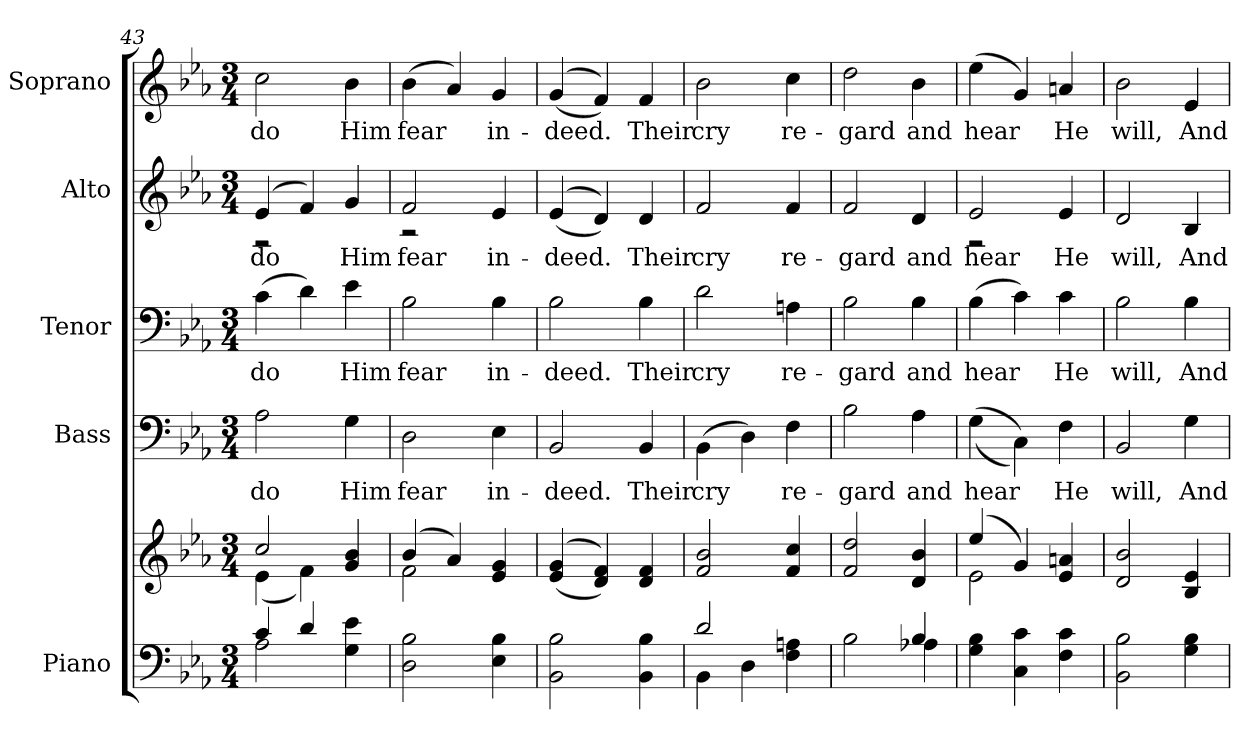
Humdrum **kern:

**kern	**kern	**kern	**text	**kern	**text	**kern	**text	**kern	**text
*part5	*part5	*part4	*part4	*part3	*part3	*part2	*part2	*part1	*part1
*staff6	*staff5	*staff4	*staff4	*staff3	*staff3	*staff2	*staff2	*staff1	*staff1
*I"Piano	*	*I"Bass	*	*I"Tenor	*	*I"Alto	*	*I"Soprano	*
*I'Pno.	*	*I'B.	*	*I'T.	*	*I'A.	*	*I'S.	*
!!LO:PB:g=z
*clefF4	*clefG2	*clefF4	*	*clefF4	*	*clefG2	*	*clefG2	*
*k[b-e-a-]	*k[b-e-a-]	*k[b-e-a-]	*	*k[b-e-a-]	*	*k[b-e-a-]	*	*k[b-e-a-]	*
*c:	*c:	*c:	*	*c:	*	*c:	*	*c:	*
*M3/4	*M3/4	*M3/4	*	*M3/4	*	*M3/4	*	*M3/4	*
=43	=43	=43	=43	=43	=43	=43	=43	=43	=43
*^	*^	*	*	*	*	*	*	*	*
!	!	!	!	!	!LO:LY:b:color=#000000	!	!	!	!	!	!
!	!	!	!	!	!	!	!LO:LY:b:color=#000000	!	!	!	!
!	!	!	!	!	!	!	!	!	!LO:LY:b:color=#000000	!	!
*	*	*	*	*	*	*	*	*^	*	*	*
!	!	!	!	!	!	!	!	!	!	!	!	!LO:LY:b:color=#000000
4ci/	2A-i\	2cci/	(4e-i\	2A-i\	do	(4ci\	do	(4e-i/	2r	do	2cci\	do
4di/	.	.	4fi\)	.	.	4di\)	.	4fi/)	.	.	.	.
!	!	!	!	!	!LO:LY:b:color=#000000	!	!	!	!	!	!	!
!	!	!	!	!	!	!	!LO:LY:b:color=#000000	!	!	!	!	!
!	!	!	!	!	!	!	!	!	!	!LO:LY:b:color=#000000	!	!
!	!	!	!	!	!	!	!	!	!	!	!	!LO:LY:b:color=#000000
4Gi\ 4e-i	4ryy	4gi/ 4b-i	4ryy	4Gi\	Him	4e-i\	Him	4gi/	4ryy	Him	4b-i\	Him
*v	*v	*	*	*	*	*	*	*	*	*	*	*
=44	=44	=44	=44	=44	=44	=44	=44	=44	=44	=44	=44
*^	*	*	*	*	*	*	*	*	*	*	*
!	!	!	!	!	!LO:LY:b:color=#000000	!	!	!	!	!	!	!
*v	*v	*	*	*	*	*	*	*	*	*	*	*
*^	*	*	*	*	*	*	*	*	*	*	*
!	!	!	!	!	!	!	!LO:LY:b:color=#000000	!	!	!	!	!
*v	*v	*	*	*	*	*	*	*	*	*	*	*
*^	*	*	*	*	*	*	*	*	*	*	*
!	!	!	!	!	!	!	!	!	!	!LO:LY:b:color=#000000	!	!
*v	*v	*	*	*	*	*	*	*	*	*	*	*
*^	*	*	*	*	*	*	*	*	*	*	*
!	!	!	!	!	!	!	!	!	!	!	!	!LO:LY:b:color=#000000
*v	*v	*	*	*	*	*	*	*	*	*	*	*
2Di\ 2B-i	(4b-i/	2fi\	2Di\	fear	2B-i\	fear	2fi/	2r	fear	(4b-i\	fear
.	4a-i/)	.	.	.	.	.	.	.	.	4a-i/)	.
!	!	!	!	!LO:LY:b:color=#000000	!	!	!	!	!	!	!
!	!	!	!	!	!	!LO:LY:b:color=#000000	!	!	!	!	!
!	!	!	!	!	!	!	!	!	!LO:LY:b:color=#000000	!	!
!	!	!	!	!	!	!	!	!	!	!	!LO:LY:b:color=#000000
4E-i\ 4B-i	4e-i/ 4gi	4ryy	4E-i\	in-	4B-i\	in-	4e-i/	4ryy	in-	4gi/	in-
*	*v	*v	*	*	*	*	*v	*v	*	*	*
=45	=45	=45	=45	=45	=45	=45	=45	=45	=45
*	*^	*	*	*	*	*^	*	*	*
!	!	!	!	!LO:LY:b:color=#000000	!	!	!	!	!	!	!
*	*v	*v	*	*	*	*	*v	*v	*	*	*
*	*^	*	*	*	*	*^	*	*	*
!	!	!	!	!	!	!LO:LY:b:color=#000000	!	!	!	!	!
*	*v	*v	*	*	*	*	*v	*v	*	*	*
*	*^	*	*	*	*	*^	*	*	*
!	!	!	!	!	!	!	!	!	!LO:LY:b:color=#000000	!	!
*	*v	*v	*	*	*	*	*v	*v	*	*	*
*	*^	*	*	*	*	*^	*	*	*
!	!	!	!	!	!	!	!	!	!	!	!LO:LY:b:color=#000000
*	*v	*v	*	*	*	*	*v	*v	*	*	*
2BB-i\ 2B-i	((4e-i/ 4gi	2BB-i/	-deed.	2B-i\	-deed.	((4e-i/	-deed.	((4gi/	-deed.
.	4di/ 4fi))	.	.	.	.	4di/))	.	4fi/))	.
!	!	!	!LO:LY:b:color=#000000	!	!	!	!	!	!
!	!	!	!	!	!LO:LY:b:color=#000000	!	!	!	!
!	!	!	!	!	!	!	!LO:LY:b:color=#000000	!	!
!	!	!	!	!	!	!	!	!	!LO:LY:b:color=#000000
4BB-i\ 4B-i	4di/ 4fi	4BB-i/	Their	4B-i\	Their	4di/	Their	4fi/	Their
!!LO:PB:g=z
=46	=46	=46	=46	=46	=46	=46	=46	=46	=46
*^	*	*	*	*	*	*	*	*	*
!	!	!	!	!LO:LY:b:color=#000000	!	!	!	!	!	!
!	!	!	!	!	!	!LO:LY:b:color=#000000	!	!	!	!
!	!	!	!	!	!	!	!	!LO:LY:b:color=#000000	!	!
!	!	!	!	!	!	!	!	!	!	!LO:LY:b:color=#000000
2di/	4BB-i\	2fi/ 2b-i	(4BB-i\	cry	2di\	cry	2fi/	cry	2b-i\	cry
.	4Di\	.	4Di\)	.	.	.	.	.	.	.
!	!	!	!	!LO:LY:b:color=#000000	!	!	!	!	!	!
!	!	!	!	!	!	!LO:LY:b:color=#000000	!	!	!	!
!	!	!	!	!	!	!	!	!LO:LY:b:color=#000000	!	!
!	!	!	!	!	!	!	!	!	!	!LO:LY:b:color=#000000
4Fi\ 4Ani	4ryy	4fi/ 4cci	4Fi\	re-	4Ani\	re-	4fi/	re-	4cci\	re-
=47	=47	=47	=47	=47	=47	=47	=47	=47	=47	=47
!	!	!	!	!LO:LY:b:color=#000000	!	!	!	!	!	!
!	!	!	!	!	!	!LO:LY:b:color=#000000	!	!	!	!
!	!	!	!	!	!	!	!	!LO:LY:b:color=#000000	!	!
!	!	!	!	!	!	!	!	!	!	!LO:LY:b:color=#000000
2B-i\	2ryy	2fi/ 2ddi	2B-i\	-gard	2B-i\	-gard	2fi/	-gard	2ddi\	-gard
!	!	!	!	!LO:LY:b:color=#000000	!	!	!	!	!	!
!	!	!	!	!	!	!LO:LY:b:color=#000000	!	!	!	!
!	!	!	!	!	!	!	!	!LO:LY:b:color=#000000	!	!
!	!	!	!	!	!	!	!	!	!	!LO:LY:b:color=#000000
4B-i/	4A-Xi\	4di/ 4b-i	4A-i\	and	4B-i\	and	4di/	and	4b-i\	and
*v	*v	*	*	*	*	*	*	*	*	*
=48	=48	=48	=48	=48	=48	=48	=48	=48	=48
*	*^	*	*	*	*	*	*	*	*
*^	*	*	*	*	*	*	*	*	*	*
!	!	!	!	!	!LO:LY:b:color=#000000	!	!	!	!	!	!
*v	*v	*	*	*	*	*	*	*	*	*	*
*^	*	*	*	*	*	*	*	*	*	*
!	!	!	!	!	!	!	!LO:LY:b:color=#000000	!	!	!	!
*v	*v	*	*	*	*	*	*	*	*	*	*
*^	*	*	*	*	*	*	*	*	*	*
!	!	!	!	!	!	!	!	!	!LO:LY:b:color=#000000	!	!
*v	*v	*	*	*	*	*	*	*^	*	*	*
*^	*	*	*	*	*	*	*	*	*	*	*
!	!	!	!	!	!	!	!	!	!	!	!	!LO:LY:b:color=#000000
*v	*v	*	*	*	*	*	*	*	*	*	*	*
4Gi\ 4B-i	(4ee-i/	2e-i\	((4Gi\	hear	(4B-i\	hear	2e-i/	2r	hear	(4ee-i\	hear
4Ci\ 4ci	4gi/)	.	4Ci\))	.	4ci\)	.	.	.	.	4gi/)	.
!	!	!	!	!LO:LY:b:color=#000000	!	!	!	!	!	!	!
!	!	!	!	!	!	!LO:LY:b:color=#000000	!	!	!	!	!
!	!	!	!	!	!	!	!	!	!LO:LY:b:color=#000000	!	!
!	!	!	!	!	!	!	!	!	!	!	!LO:LY:b:color=#000000
4Fi\ 4ci	4e-i/ 4ani	4ryy	4Fi\	He	4ci\	He	4e-i/	4ryy	He	4ani/	He
*	*v	*v	*	*	*	*	*v	*v	*	*	*
!!LO:PB:g=z
=49	=49	=49	=49	=49	=49	=49	=49	=49	=49
*	*^	*	*	*	*	*^	*	*	*
!	!	!	!	!LO:LY:b:color=#000000	!	!	!	!	!	!	!
*	*v	*v	*	*	*	*	*v	*v	*	*	*
*	*^	*	*	*	*	*^	*	*	*
!	!	!	!	!	!	!LO:LY:b:color=#000000	!	!	!	!	!
*	*v	*v	*	*	*	*	*v	*v	*	*	*
*	*^	*	*	*	*	*^	*	*	*
!	!	!	!	!	!	!	!	!	!LO:LY:b:color=#000000	!	!
*	*v	*v	*	*	*	*	*v	*v	*	*	*
*	*^	*	*	*	*	*^	*	*	*
!	!	!	!	!	!	!	!	!	!	!	!LO:LY:b:color=#000000
*	*v	*v	*	*	*	*	*v	*v	*	*	*
2BB-i\ 2B-i	2di/ 2b-i	2BB-i/	will,	2B-i\	will,	2di/	will,	2b-i\	will,
!	!	!	!LO:LY:b:color=#000000	!	!	!	!	!	!
!	!	!	!	!	!LO:LY:b:color=#000000	!	!	!	!
!	!	!	!	!	!	!	!LO:LY:b:color=#000000	!	!
!	!	!	!	!	!	!	!	!	!LO:LY:b:color=#000000
4Gi\ 4B-i	4B-i/ 4e-i	4Gi\	And	4B-i\	And	4B-i/	And	4e-i/	And
=	=	=	=	=	=	=	=	=	=
*-	*-	*-	*-	*-	*-	*-	*-	*-	*-
